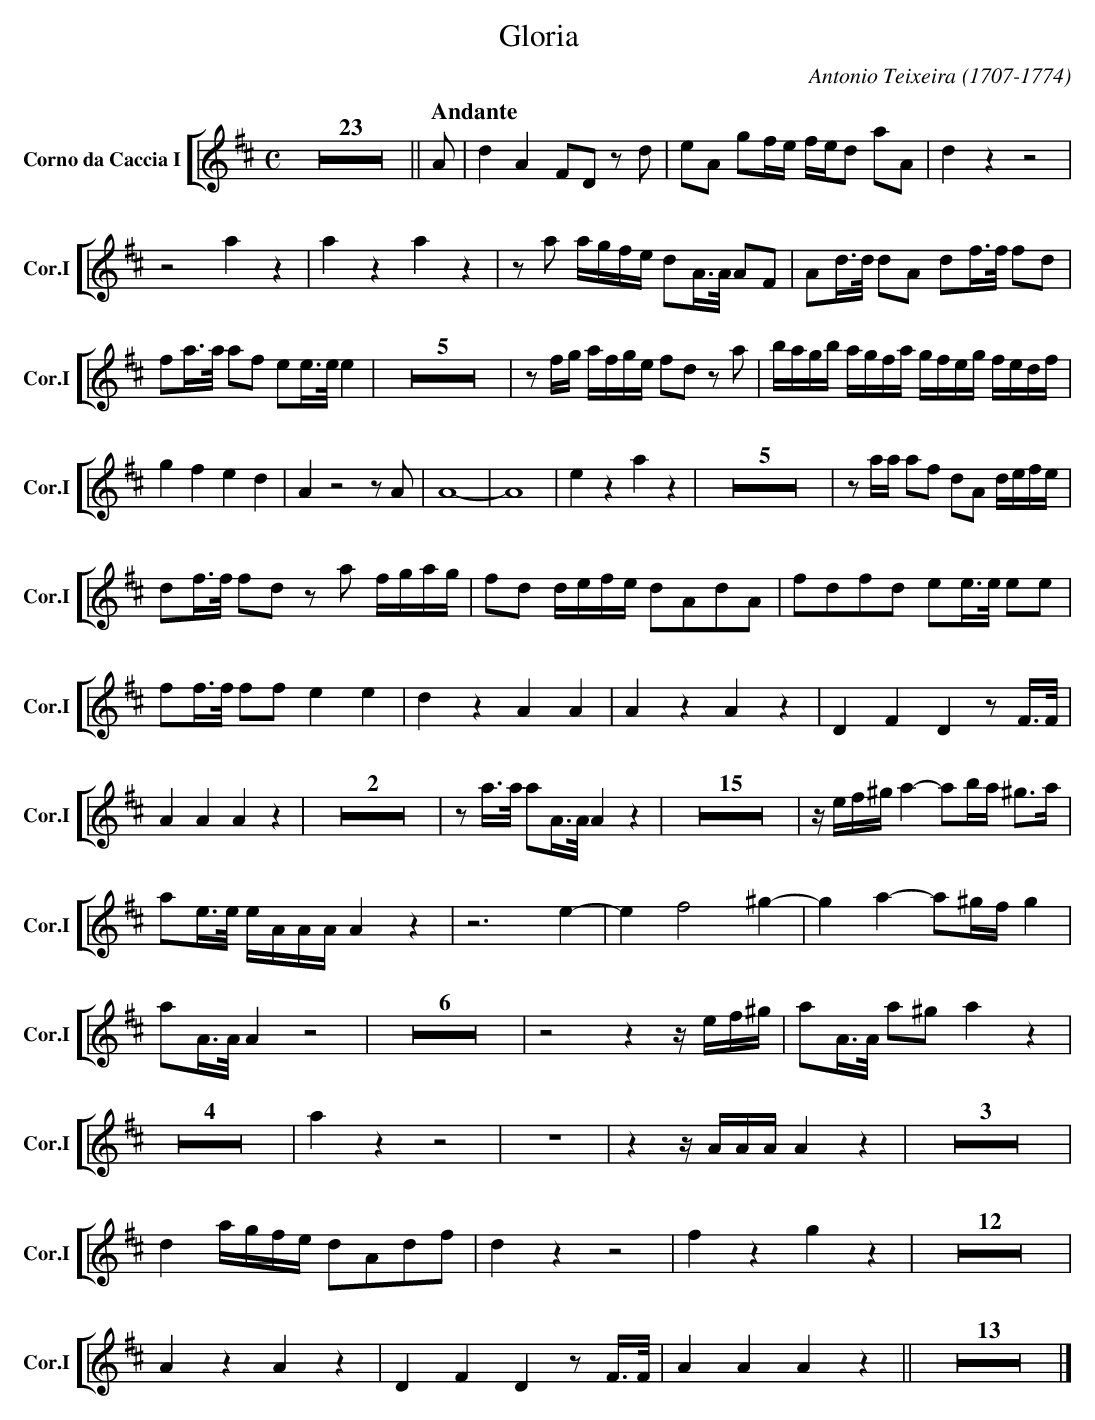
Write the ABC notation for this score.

X:1
T:Gloria
C:Antonio Teixeira (1707-1774)
M:C
L:1/4
K:D
V: 3 clef=treble name="Corno da Caccia I" sname="Cor.I"
%%staves [( 3 )]
Z23 || \
[Q: "Andante"] A/| d A F/D/ z/d/ | e/A/ g/f//e//  f//e//d/ a/A/| \
     d z z2 | z2 a z | a z a z | z/a/ a//g//f//e// d/A//>A// A/F/ | \
     A/d//>d// d/A/ d/f//>f// f/d/ | f/a//>a// a/f/ e/e//>e// e | Z5 | \
     z/ f//g// a//f//g//e// f/d/ z/a/ | b//a//g//b// a//g//f//a// g//f//e//g// f//e//d//f// | \
     gfed | A z2 z/A/ | A4 -| A4 | e z a z | Z5 | z/ a//a// a/f/ d/A/ d//e//f//e// | \
     d/f//>f// f/d/ z/a/ f//g//a//g// | f/d/ d//e//f//e// d/A/d/A/ | f/d/f/d/ e/e//>e// e/e/ | \
     f/f//>f// f/f/ ee | dzAA | AzAz | DFD z/F//>F// | AAAz | \
     Z2 | z/a//>a// a/A//>A// A z | Z15 | z//e//f//^g// a-a/b//a// ^g/>a/ | \
     a/e//>e// e//A//A//A// Az | z3 e -| e f2 ^g -| g a-a/^g//f// g | \
     a/A//>A// A z2 | Z6 | z2 z z//e//f//^g// | a/A//>A// a/^g/ a z | Z4 | \
     azz2 | z4 | z z//A//A//A// A z | Z3 | d a//g//f//e// d/A/d/f/ | d z z2 | fzgz | Z12 | \
     AzAz | DFDz/F//>F// | AAAz || Z13 |] \
